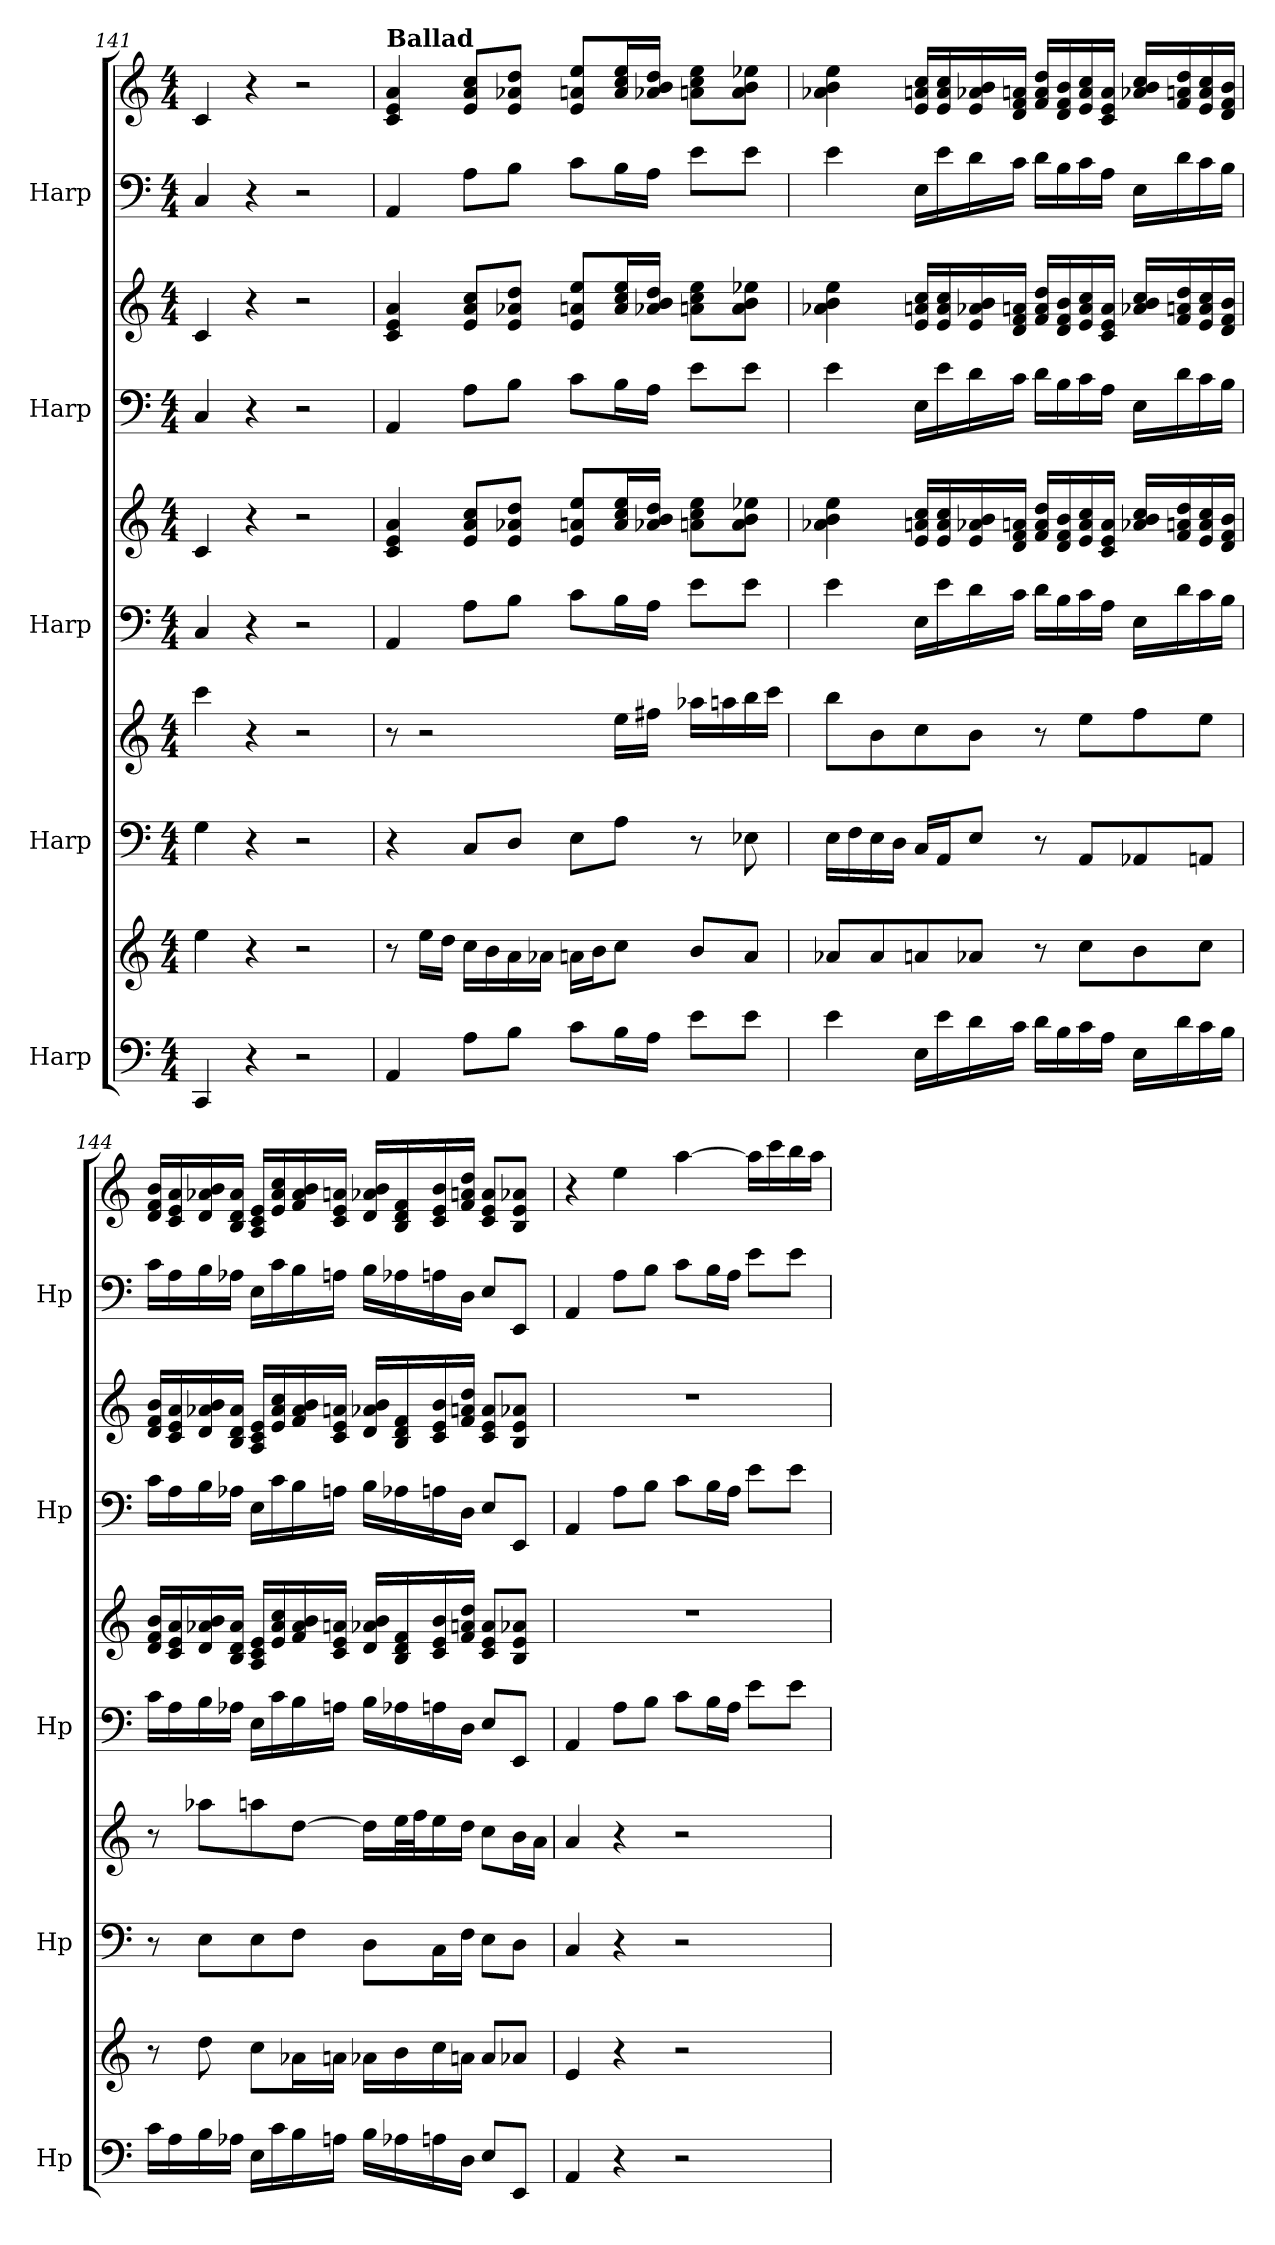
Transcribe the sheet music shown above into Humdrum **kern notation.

**kern	**kern	**kern	**kern	**kern	**kern	**kern	**kern	**kern	**kern
*part5	*part5	*part4	*part4	*part3	*part3	*part2	*part2	*part1	*part1
*staff10	*staff9	*staff8	*staff7	*staff6	*staff5	*staff4	*staff3	*staff2	*staff1
*I"Harp	*	*I"Harp	*	*I"Harp	*	*I"Harp	*	*I"Harp	*
*I'Hp	*	*I'Hp	*	*I'Hp	*	*I'Hp	*	*I'Hp	*
*clefF4	*clefG2	*clefF4	*clefG2	*clefF4	*clefG2	*clefF4	*clefG2	*clefF4	*clefG2
*k[]	*k[]	*k[]	*k[]	*k[]	*k[]	*k[]	*k[]	*k[]	*k[]
*M4/4	*M4/4	*M4/4	*M4/4	*M4/4	*M4/4	*M4/4	*M4/4	*M4/4	*M4/4
=141	=141	=141	=141	=141	=141	=141	=141	=141	=141
4CC/	4ee\	4G\	4ccc\	4C/	4c/	4C/	4c/	4C/	4c/
4r	4r	4r	4r	4r	4r	4r	4r	4r	4r
2r	2r	2r	2r	2r	2r	2r	2r	2r	2r
!!LO:PB:g=z
=142	=142	=142	=142	=142	=142	=142	=142	=142	=142
!	!	!	!	!	!	!	!	!	!LO:TX:a:B:t=Ballad
4AA/	8r	4r	8r	4AA/	4c/ 4e/ 4a/	4AA/	4c/ 4e/ 4a/	4AA/	4c/ 4e/ 4a/
.	16ee\LL	.	2r	.	.	.	.	.	.
.	16dd\JJ	.	.	.	.	.	.	.	.
8A\L	16cc\LL	8C/L	.	8A\L	8e/ 8a/ 8cc/L	8A\L	8e/ 8a/ 8cc/L	8A\L	8e/ 8a/ 8cc/L
.	16b\	.	.	.	.	.	.	.	.
8B\J	16a\	8D/J	.	8B\J	8e/ 8a-X/ 8dd/J	8B\J	8e/ 8a-X/ 8dd/J	8B\J	8e/ 8a-X/ 8dd/J
.	16a-X\JJ	.	.	.	.	.	.	.	.
8c\L	16an\LL	8E\L	.	8c\L	8e/ 8an/ 8ee/L	8c\L	8e/ 8an/ 8ee/L	8c\L	8e/ 8an/ 8ee/L
.	16b\J	.	.	.	.	.	.	.	.
16B\L	8cc\J	8A\J	16ee\LL	16B\L	16a/ 16cc/ 16ee/L	16B\L	16a/ 16cc/ 16ee/L	16B\L	16a/ 16cc/ 16ee/L
16A\JJ	.	.	16ff#X\JJ	16A\JJ	16a-X/ 16b/ 16dd/JJ	16A\JJ	16a-X/ 16b/ 16dd/JJ	16A\JJ	16a-X/ 16b/ 16dd/JJ
8e\L	8b/L	8r	16aa-X\LL	8e\L	8an\ 8cc\ 8ee\L	8e\L	8an\ 8cc\ 8ee\L	8e\L	8an\ 8cc\ 8ee\L
.	.	.	16aan\	.	.	.	.	.	.
8e\J	8a/J	8E-X\	16bb\	8e\J	8a\ 8b\ 8ee-X\J	8e\J	8a\ 8b\ 8ee-X\J	8e\J	8a\ 8b\ 8ee-X\J
.	.	.	16ccc\JJ	.	.	.	.	.	.
=143	=143	=143	=143	=143	=143	=143	=143	=143	=143
4e\	8a-X/L	16E\LL	8bb\L	4e\	4a-X\ 4b\ 4ee\	4e\	4a-X\ 4b\ 4ee\	4e\	4a-X\ 4b\ 4ee\
.	.	16F\	.	.	.	.	.	.	.
.	8a-/	16E\	8b\	.	.	.	.	.	.
.	.	16D\JJ	.	.	.	.	.	.	.
16E\LL	8an/	16C/LL	8cc\	16E\LL	16e/ 16an/ 16cc/LL	16E\LL	16e/ 16an/ 16cc/LL	16E\LL	16e/ 16an/ 16cc/LL
16e\	.	16AA/J	.	16e\	16e/ 16a/ 16cc/	16e\	16e/ 16a/ 16cc/	16e\	16e/ 16a/ 16cc/
16d\	8a-X/J	8E/J	8b\J	16d\	16e/ 16a-X/ 16b/	16d\	16e/ 16a-X/ 16b/	16d\	16e/ 16a-X/ 16b/
16c\JJ	.	.	.	16c\JJ	16d/ 16f/ 16an/JJ	16c\JJ	16d/ 16f/ 16an/JJ	16c\JJ	16d/ 16f/ 16an/JJ
16d\LL	8r	8r	8r	16d\LL	16f/ 16a/ 16dd/LL	16d\LL	16f/ 16a/ 16dd/LL	16d\LL	16f/ 16a/ 16dd/LL
16B\	.	.	.	16B\	16d/ 16f/ 16b/	16B\	16d/ 16f/ 16b/	16B\	16d/ 16f/ 16b/
16c\	8cc\L	8AA/L	8ee\L	16c\	16e/ 16a/ 16cc/	16c\	16e/ 16a/ 16cc/	16c\	16e/ 16a/ 16cc/
16A\JJ	.	.	.	16A\JJ	16c/ 16e/ 16a/JJ	16A\JJ	16c/ 16e/ 16a/JJ	16A\JJ	16c/ 16e/ 16a/JJ
16E\LL	8b\	8AA-X/	8ff\	16E\LL	16a-X/ 16b/ 16cc/LL	16E\LL	16a-X/ 16b/ 16cc/LL	16E\LL	16a-X/ 16b/ 16cc/LL
16d\	.	.	.	16d\	16f/ 16an/ 16dd/	16d\	16f/ 16an/ 16dd/	16d\	16f/ 16an/ 16dd/
16c\	8cc\J	8AAn/J	8ee\J	16c\	16e/ 16a/ 16cc/	16c\	16e/ 16a/ 16cc/	16c\	16e/ 16a/ 16cc/
16B\JJ	.	.	.	16B\JJ	16d/ 16f/ 16b/JJ	16B\JJ	16d/ 16f/ 16b/JJ	16B\JJ	16d/ 16f/ 16b/JJ
!!LO:PB:g=z
=144	=144	=144	=144	=144	=144	=144	=144	=144	=144
16c\LL	8r	8r	8r	16c\LL	16d/ 16f/ 16b/LL	16c\LL	16d/ 16f/ 16b/LL	16c\LL	16d/ 16f/ 16b/LL
16A\	.	.	.	16A\	16c/ 16e/ 16a/	16A\	16c/ 16e/ 16a/	16A\	16c/ 16e/ 16a/
16B\	8dd\	8E\L	8aa-X\L	16B\	16d/ 16a-X/ 16b/	16B\	16d/ 16a-X/ 16b/	16B\	16d/ 16a-X/ 16b/
16A-X\JJ	.	.	.	16A-X\JJ	16B/ 16d/ 16a-/JJ	16A-X\JJ	16B/ 16d/ 16a-/JJ	16A-X\JJ	16B/ 16d/ 16a-/JJ
16E\LL	8cc\L	8E\	8aan\	16E\LL	16A/ 16c/ 16e/LL	16E\LL	16A/ 16c/ 16e/LL	16E\LL	16A/ 16c/ 16e/LL
16c\	.	.	.	16c\	16e/ 16a-/ 16cc/	16c\	16e/ 16a-/ 16cc/	16c\	16e/ 16a-/ 16cc/
16B\	16a-X\L	8F\J	[8dd\J	16B\	16f/ 16a-/ 16b/	16B\	16f/ 16a-/ 16b/	16B\	16f/ 16a-/ 16b/
16An\JJ	16an\JJ	.	.	16An\JJ	16c/ 16e/ 16an/JJ	16An\JJ	16c/ 16e/ 16an/JJ	16An\JJ	16c/ 16e/ 16an/JJ
16B\LL	16a-X\LL	8D\L	16dd\LL]	16B\LL	16d/ 16a-X/ 16b/LL	16B\LL	16d/ 16a-X/ 16b/LL	16B\LL	16d/ 16a-X/ 16b/LL
16A-X\	16b\	.	32ee\L	16A-X\	16B/ 16d/ 16f/	16A-X\	16B/ 16d/ 16f/	16A-X\	16B/ 16d/ 16f/
.	.	.	32ff\J	.	.	.	.	.	.
16An\	16cc\	16C\L	16ee\	16An\	16c/ 16e/ 16b/	16An\	16c/ 16e/ 16b/	16An\	16c/ 16e/ 16b/
16D\JJ	16an\JJ	16F\JJ	16dd\JJ	16D\JJ	16f/ 16an/ 16dd/JJ	16D\JJ	16f/ 16an/ 16dd/JJ	16D\JJ	16f/ 16an/ 16dd/JJ
8E/L	8a/L	8E\L	8cc\L	8E/L	8c/ 8e/ 8a/L	8E/L	8c/ 8e/ 8a/L	8E/L	8c/ 8e/ 8a/L
8EE/J	8a-X/J	8D\J	16b\L	8EE/J	8B/ 8e/ 8a-X/J	8EE/J	8B/ 8e/ 8a-X/J	8EE/J	8B/ 8e/ 8a-X/J
.	.	.	16a\JJ	.	.	.	.	.	.
=145	=145	=145	=145	=145	=145	=145	=145	=145	=145
4AA/	4e/	4C/	4a/	4AA/	1r	4AA/	1r	4AA/	4r
4r	4r	4r	4r	8A\L	.	8A\L	.	8A\L	4ee\
.	.	.	.	8B\J	.	8B\J	.	8B\J	.
2r	2r	2r	2r	8c\L	.	8c\L	.	8c\L	[4aa\
.	.	.	.	16B\L	.	16B\L	.	16B\L	.
.	.	.	.	16A\JJ	.	16A\JJ	.	16A\JJ	.
.	.	.	.	8e\L	.	8e\L	.	8e\L	16aa\LL]
.	.	.	.	.	.	.	.	.	16ccc\
.	.	.	.	8e\J	.	8e\J	.	8e\J	16bb\
.	.	.	.	.	.	.	.	.	16aa\JJ
=	=	=	=	=	=	=	=	=	=
*-	*-	*-	*-	*-	*-	*-	*-	*-	*-
